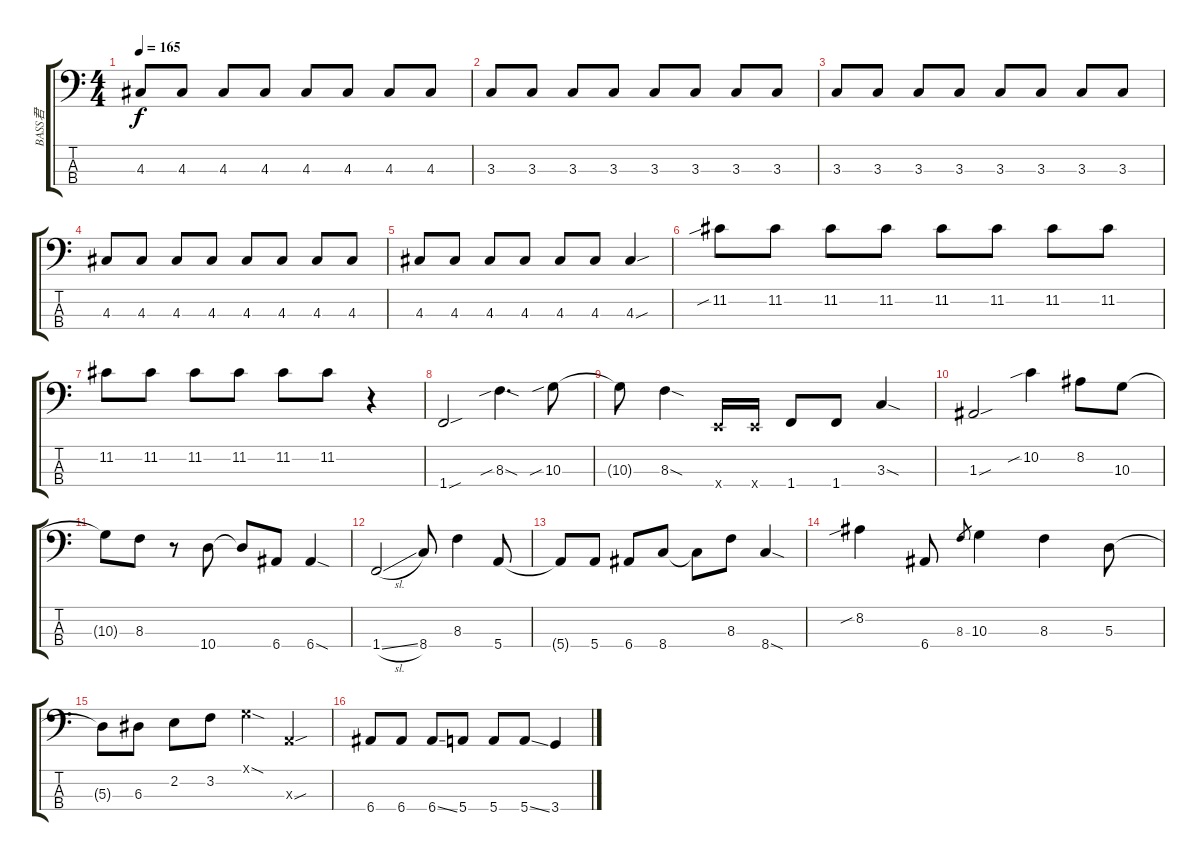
\track ("BASS君" "BASS君") {instrument electricbassfinger}
\staff {score tabs}
\tuning (G2 D2 A1 E1) {hide}
\ts (4 4)
\tempo 165
\clef f4
\ks c
4.3.8{dy f} 4.3.8 4.3.8 4.3.8 4.3.8 4.3.8 4.3.8 4.3.8 |
3.3.8 3.3.8 3.3.8 3.3.8 3.3.8 3.3.8 3.3.8 3.3.8 |
3.3.8 3.3.8 3.3.8 3.3.8 3.3.8 3.3.8 3.3.8 3.3.8 |
4.3.8 4.3.8 4.3.8 4.3.8 4.3.8 4.3.8 4.3.8 4.3.8 |
4.3.8 4.3.8 4.3.8 4.3.8 4.3.8 4.3.8 4.3{sou}.4 |
11.2{sib}.8 11.2.8 11.2.8 11.2.8 11.2.8 11.2.8 11.2.8 11.2.8 |
11.2.8 11.2.8 11.2.8 11.2.8 11.2.8 11.2.8 r.4 |
1.4{sou}.2 8.3{sib sod}.4{d} 10.3{sib}.8 |
10.3{t}.8 8.3{sod}.4 0.4{x}.16 0.4{x}.16 1.4.8 1.4.8 3.3{sod}.4 |
1.3{sou}.2 10.2{sib}.4 8.2.8 10.3.8 |
10.3{t}.8 8.3.8 r.8 10.4.8 10.4{t}.8 6.4.8 6.4{sod}.4 |
1.4{sl}.2 8.4.8 8.3.4 5.4.8 |
5.4{t}.8 5.4.8 6.4.8 8.4.8 8.4{t}.8 8.3.8 8.4{sod}.4 |
8.2{sib}.4 6.4.8 8.3.8{gr} 10.3.4 8.3.4 5.3.8 |
5.3{t}.8 6.3.8 2.2.8 3.2.8 0.1{sod x}.4 0.3{sou x}.4 |
6.4.8 6.4.8 6.4{ss}.8 5.4.8 5.4.8 5.4{ss}.8 3.4.4
